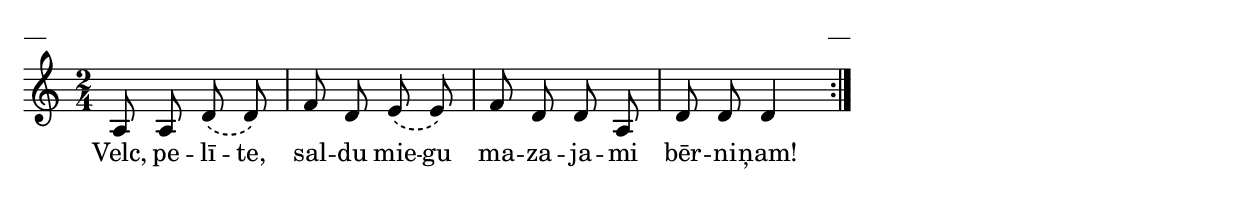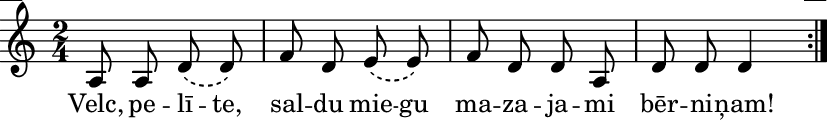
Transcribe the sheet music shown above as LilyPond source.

\version "2.13.18"
#(ly:set-option 'crop #t)
\paper {
line-width = 14\cm
left-margin = 0.4\cm
between-system-padding = 0.1\cm
between-system-space = 0.1\cm
}
% "Velc pelīte saldu miegu",AA lapas, Šūpuļdziesmas
\layout {
indent = #0
ragged-last = ##f
}


voiceA = \relative c' {
\clef "treble"
\key c \major
\time 2/4
\repeat volta 2 {
\phrasingSlurDashed
a8 a d\( d\) |
f8 d e\( e\) |
f8 d d a |
d8 d d4 |
}
} 

lyricA = \lyricmode {
Velc, pe -- lī -- te, sal -- du mie -- gu ma  -- za -- ja -- mi bēr -- ni -- ņam!
} 


fullScore = <<
\new Staff {
<<
\new Voice = "voiceA" { \oneVoice \autoBeamOff \voiceA }
\new Lyrics \lyricsto "voiceA" \lyricA
>>
}
>>


\score {
\fullScore
\header { piece = "__" opus = "__" }
}
\markup { \with-color #(x11-color 'white) \sans \smaller "__" }
\score {
\unfoldRepeats
\fullScore
\midi {
\context { \Staff \remove "Staff_performer" }
\context { \Voice \consists "Staff_performer" }
}
}



